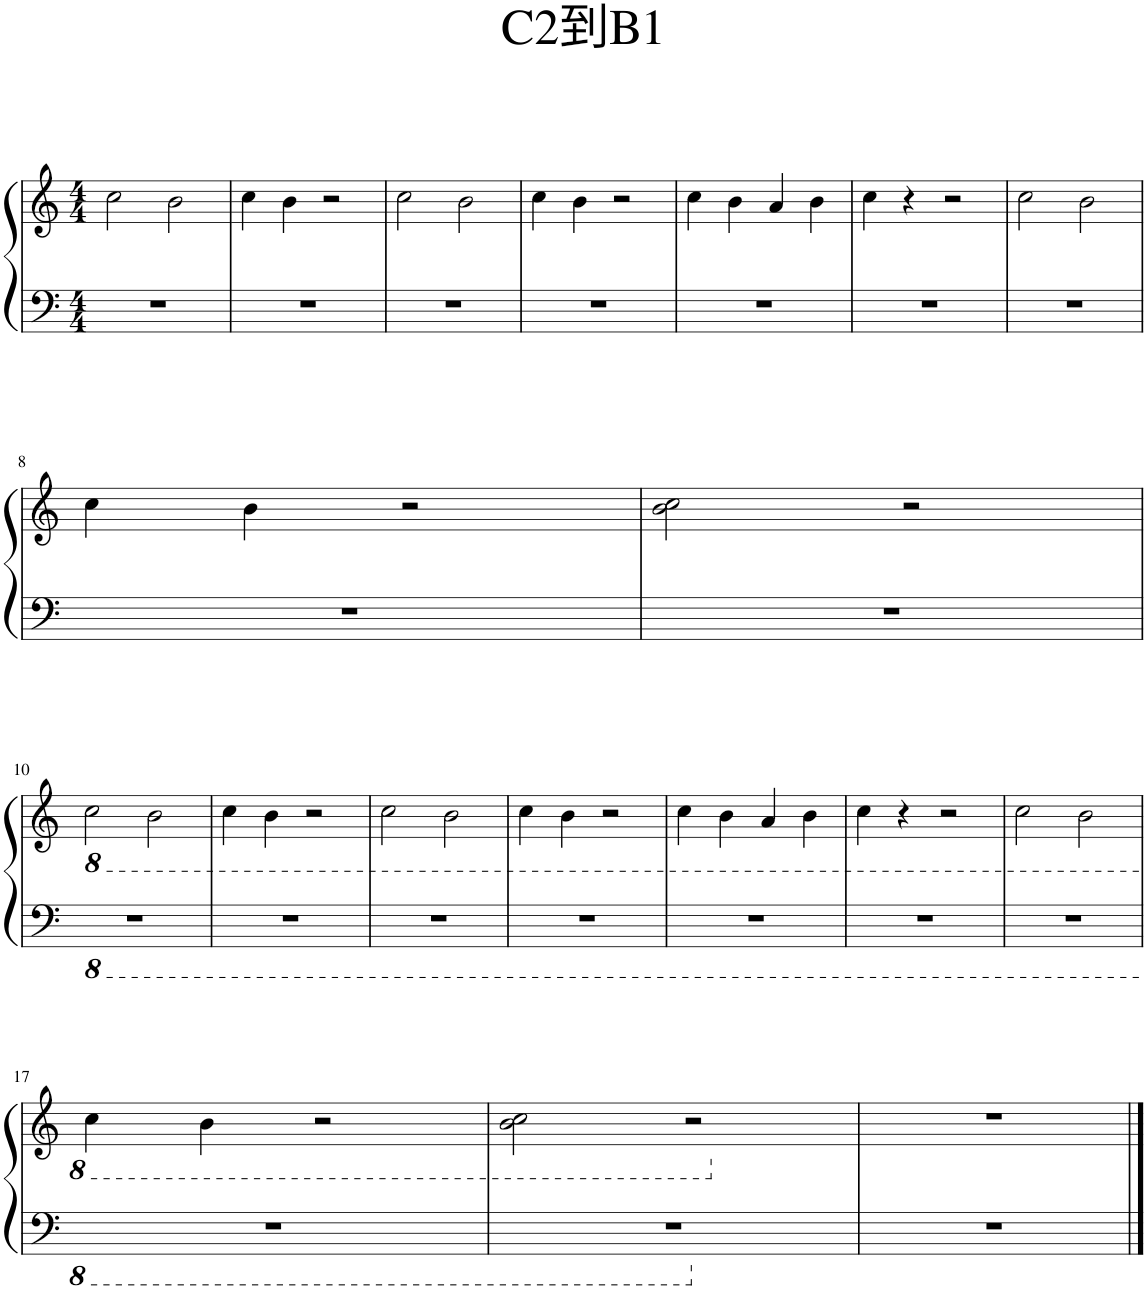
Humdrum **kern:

**kern	**kern
*part1	*part1
*staff2	*staff1
*I"钢琴	*
*clefF4	*clefG2
*k[]	*k[]
*M4/4	*M4/4
=1	=1
1r	2cc\
.	2b\
=2	=2
1r	4cc\
.	4b\
.	2r
=3	=3
1r	2cc\
.	2b\
=4	=4
1r	4cc\
.	4b\
.	2r
=5	=5
1r	4cc\
.	4b\
.	4a/
.	4b\
=6	=6
1r	4cc\
.	4r
.	2r
=7	=7
1r	2cc\
.	2b\
!!LO:LB:g=z
=8	=8
1r	4cc\
.	4b\
.	2r
=9	=9
1r	2b\ 2cc\
.	2r
!!LO:LB:g=z
=10	=10
*8ba	*
*	*8ba
1r	2c\
.	2B\
=11	=11
1r	4c\
.	4B\
.	2r
=12	=12
1r	2c\
.	2B\
=13	=13
1r	4c\
.	4B\
.	2r
=14	=14
1r	4c\
.	4B\
.	4A/
.	4B\
=15	=15
1r	4c\
.	4r
.	2r
=16	=16
1r	2c\
.	2B\
!!LO:LB:g=z
=17	=17
1r	4c\
.	4B\
.	2r
=18	=18
1r	2B\ 2c\
.	2r
=19	=19
*X8ba	*
*	*X8ba
1r	1r
==	==
*-	*-
